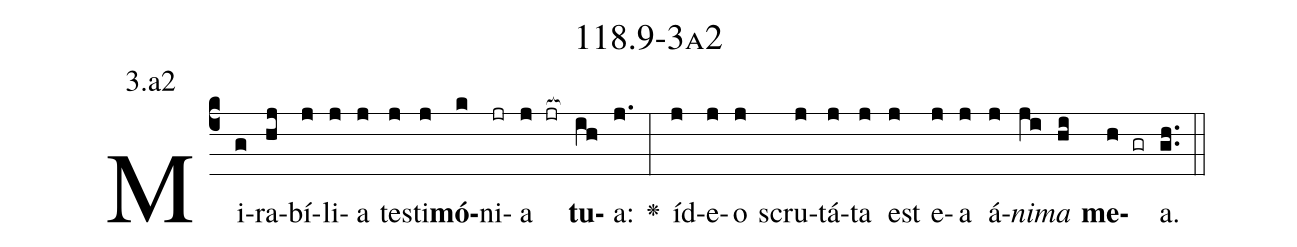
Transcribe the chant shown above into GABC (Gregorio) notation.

name: 118.9-3a2;
annotation: 3.a2;
%%
(c4)Mi(g)ra(hj)bí(j)li(j)a(j) tes(j)ti(j)<b>mó</b>(k)ni(jr)a(j jr[ocb:1{]) <b>tu</b>(ih[ocb:0}])a:(j.) <v>\greheightstar</v>(:) íd(j)e(j)o(j) scru(j)tá(j)ta(j) est(j) e(j)a(j) á(j)<i>ni</i>(ji)<i>ma</i>(hi) <b>me</b>(h gr)a.(gh..) (::)


%E(j) u(j) o(ji) u(hi) a(h) e.(gh..) (::)
